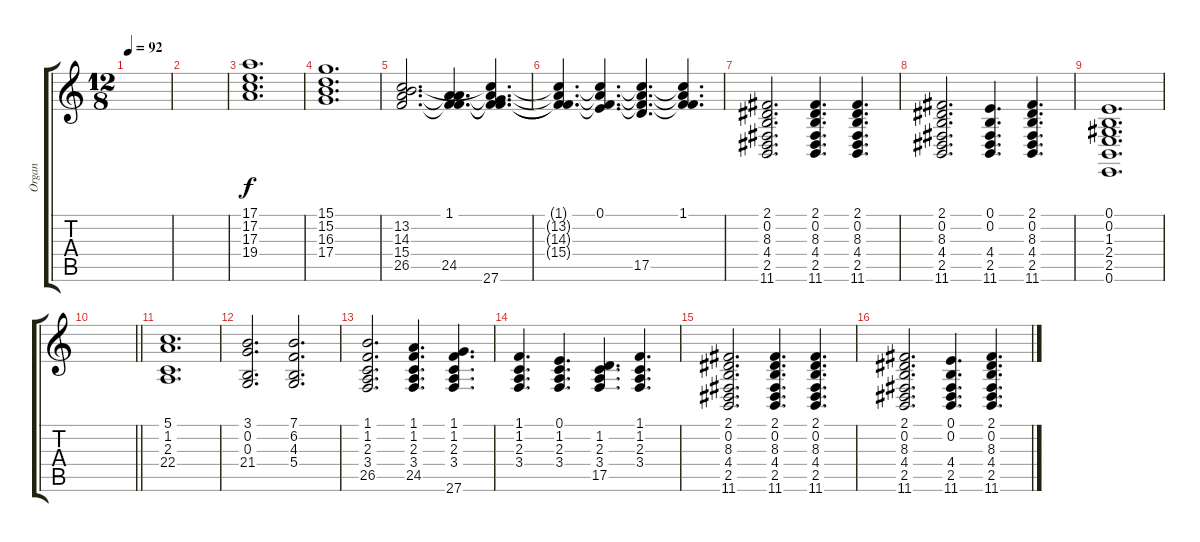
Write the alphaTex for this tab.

\track ("Organ" "Organ") {mute instrument drawbarorgan}
\staff {score tabs}
\tuning (E4 B3 G3 D3 A2 E2) {hide}
\ts (12 8)
\tempo 92
\clef g2
\ks c
|
|
(17.1 17.2 17.3 19.4).1{d} |
(15.1 15.2 16.3 17.4).1{d} |
(13.2 14.3 15.4 26.5).2{d dy f} (1.1 14.3{t} 15.4{t} 24.5).4{d} (1.1{t} 13.2{t} 14.3{t} 15.4{t} 27.6).4{d} |
(1.1{t} 13.2{t} 14.3{t} 15.4{t}).4{d} (0.1 13.2{t} 14.3{t} 15.4{t}).4{d} (13.2{t} 14.3{t} 15.4{t} 17.5).4{d} (1.1 13.2{t} 14.3{t} 15.4{t}).4{d} |
(2.1 0.2 8.3 4.4 2.5 11.6).2{d} (2.1 0.2 8.3 4.4 2.5 11.6).4{d} (2.1 0.2 8.3 4.4 2.5 11.6).4{d} |
(2.1 0.2 8.3 4.4 2.5 11.6).2{d} (0.1 0.2 4.4 2.5 11.6).4{d} (2.1 0.2 8.3 4.4 2.5 11.6).4{d} |
(0.1 0.2 1.3 2.4 2.5 0.6).1{d} |
\barLineRight lightlight
|
(5.1 1.2 2.3 22.4).1{d} |
(3.1 0.2 0.3 21.4).2{d} (7.1 6.2 4.3 5.4).2{d} |
(1.1 1.2 2.3 3.4 26.5).2{d} (1.1 1.2 2.3 3.4 24.5).4{d} (1.1 1.2 2.3 3.4 27.6).4{d} |
(1.1 1.2 2.3 3.4).4{d} (0.1 1.2 2.3 3.4).4{d} (1.2 2.3 3.4 17.5).4{d} (1.1 1.2 2.3 3.4).4{d} |
(2.1 0.2 8.3 4.4 2.5 11.6).2{d} (2.1 0.2 8.3 4.4 2.5 11.6).4{d} (2.1 0.2 8.3 4.4 2.5 11.6).4{d} |
(2.1 0.2 8.3 4.4 2.5 11.6).2{d} (0.1 0.2 4.4 2.5 11.6).4{d} (2.1 0.2 8.3 4.4 2.5 11.6).4{d}
